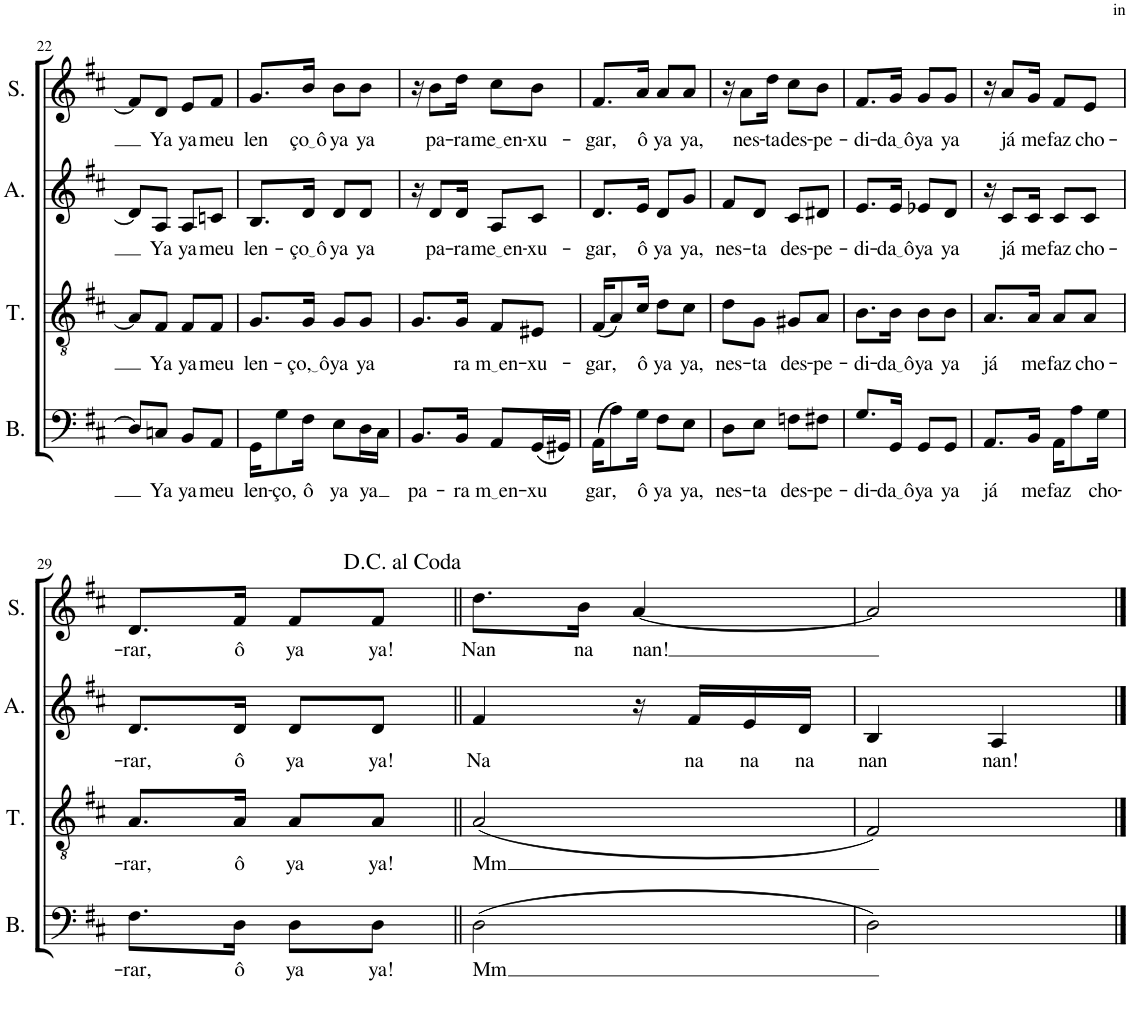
**kern	**text	**kern	**text	**kern	**text	**kern	**text
*part4	*part4	*part3	*part3	*part2	*part2	*part1	*part1
*staff4	*staff4	*staff3	*staff3	*staff2	*staff2	*staff1	*staff1
*I"B.	*	*I"T.	*	*I"A.	*	*I"S.	*
*I'B.	*	*I'T.	*	*I'A.	*	*I'S.	*
!!LO:PB:g=z
*clefF4	*	*clefGv2	*	*clefG2	*	*clefG2	*
*k[f#c#]	*	*k[f#c#]	*	*k[f#c#]	*	*k[f#c#]	*
*M2/4	*	*M2/4	*	*M2/4	*	*M2/4	*
=22	=22	=22	=22	=22	=22	=22	=22
8D/L]	.	8A/L]	.	8d/L]	.	8f#/L]	.
!	!LO:LY:b	!	!LO:LY:b	!	!LO:LY:b	!	!LO:LY:b
8Cn/J	Ya	8F#/J	Ya	8A/J	Ya	8d/J	Ya
!	!LO:LY:b	!	!LO:LY:b	!	!LO:LY:b	!	!LO:LY:b
8BB/L	ya	8F#/L	ya	8A/L	ya	8e/L	ya
!	!LO:LY:b	!	!LO:LY:b	!	!LO:LY:b	!	!LO:LY:b
8AA/J	meu	8F#/J	meu	8cn/J	meu	8f#/J	meu
=23	=23	=23	=23	=23	=23	=23	=23
!	!LO:LY:b	!	!LO:LY:b	!	!LO:LY:b	!	!LO:LY:b
16GG\KL	len-	8.G/L	len-	8.B/L	len-	8.g/L	len
!	!LO:LY:b	!	!	!	!	!	!
8G\	-ço,	.	.	.	.	.	.
!	!LO:LY:b	!	!LO:LY:b	!	!LO:LY:b	!	!LO:LY:b
16F#\Jk	ô	16G/Jk	ço, ô	16d/Jk	ço ô	16b/Jk	ço ô
!	!LO:LY:b	!	!LO:LY:b	!	!LO:LY:b	!	!LO:LY:b
8E\L	ya	8G/L	ya	8d/L	ya	8b\L	ya
!	!LO:LY:b	!	!LO:LY:b	!	!LO:LY:b	!	!LO:LY:b
16D\L	ya	8G/J	ya	8d/J	ya	8b\J	ya
16C#\JJ	.	.	.	.	.	.	.
=24	=24	=24	=24	=24	=24	=24	=24
!	!LO:LY:b	!	!	!	!	!	!
8.BB/L	pa-	8.G/L	.	16r	.	16r	.
!	!	!	!	!	!LO:LY:b	!	!LO:LY:b
.	.	.	.	8d/L	pa-	8b\L	pa-
!	!LO:LY:b	!	!LO:LY:b	!	!LO:LY:b	!	!LO:LY:b
16BB/Jk	-ra	16G/Jk	-ra	16d/Jk	-ra	16dd\Jk	-ra
!	!LO:LY:b	!	!LO:LY:b	!	!LO:LY:b	!	!LO:LY:b
8AA/L	m en	8F#/L	m en	8A/L	me en	8cc#\L	me en
!	!LO:LY:b	!	!LO:LY:b	!	!LO:LY:b	!	!LO:LY:b
(16GG/L	-xu	8E#X/J	-xu-	8c#/J	-xu-	8b\J	-xu-
16GG#X/JJ)	.	.	.	.	.	.	.
=25	=25	=25	=25	=25	=25	=25	=25
!	!LO:LY:b	!	!LO:LY:b	!	!LO:LY:b	!	!LO:LY:b
(16AA\KL	gar,	(16F#/KL	-gar,	8.d/L	-gar,	8.f#/L	-gar,
8A\)	.	8A/)	.	.	.	.	.
!	!LO:LY:b	!	!LO:LY:b	!	!LO:LY:b	!	!LO:LY:b
16G\Jk	ô	16c#/Jk	ô	16e/Jk	ô	16a/Jk	ô
!	!LO:LY:b	!	!LO:LY:b	!	!LO:LY:b	!	!LO:LY:b
8F#\L	ya	8d\L	ya	8d/L	ya	8a/L	ya
!	!LO:LY:b	!	!LO:LY:b	!	!LO:LY:b	!	!LO:LY:b
8E\J	ya,	8c#\J	ya,	8g/J	ya,	8a/J	ya,
=26	=26	=26	=26	=26	=26	=26	=26
!	!LO:LY:b	!	!LO:LY:b	!	!LO:LY:b	!	!
8D\L	nes-	8d\L	nes-	8f#/L	nes-	16r	.
!	!	!	!	!	!	!	!LO:LY:b
.	.	.	.	.	.	8a\L	nes-
!	!LO:LY:b	!	!LO:LY:b	!	!LO:LY:b	!	!
8E\J	-ta	8G\J	-ta	8d/J	-ta	.	.
!	!	!	!	!	!	!	!LO:LY:b
.	.	.	.	.	.	16dd\Jk	-ta
!	!LO:LY:b	!	!LO:LY:b	!	!LO:LY:b	!	!LO:LY:b
8Fn\L	des-	8G#X/L	des-	8c#/L	des-	8cc#\L	des-
!	!LO:LY:b	!	!LO:LY:b	!	!LO:LY:b	!	!LO:LY:b
8F#X\J	-pe-	8A/J	-pe-	8d#X/J	-pe-	8b\J	-pe-
=27	=27	=27	=27	=27	=27	=27	=27
!	!LO:LY:b	!	!LO:LY:b	!	!LO:LY:b	!	!LO:LY:b
8.G/L	-di-	8.B\L	-di-	8.e/L	-di-	8.f#/L	-di-
!	!LO:LY:b	!	!LO:LY:b	!	!LO:LY:b	!	!LO:LY:b
16GG/Jk	da ô	16B\Jk	da ô	16e/Jk	da ô	16g/Jk	da ô
!	!LO:LY:b	!	!LO:LY:b	!	!LO:LY:b	!	!LO:LY:b
8GG/L	ya	8B\L	ya	8e-X/L	ya	8g/L	ya
!	!LO:LY:b	!	!LO:LY:b	!	!LO:LY:b	!	!LO:LY:b
8GG/J	ya	8B\J	ya	8d/J	ya	8g/J	ya
=28	=28	=28	=28	=28	=28	=28	=28
!	!LO:LY:b	!	!LO:LY:b	!	!	!	!
8.AA/L	já	8.A/L	já	16r	.	16r	.
!	!	!	!	!	!LO:LY:b	!	!LO:LY:b
.	.	.	.	8c#/L	já	8a/L	já
!	!LO:LY:b	!	!LO:LY:b	!	!LO:LY:b	!	!LO:LY:b
16BB/Jk	me	16A/Jk	me	16c#/Jk	me	16g/Jk	me
!	!LO:LY:b	!	!LO:LY:b	!	!LO:LY:b	!	!LO:LY:b
16AA\KL	faz	8A/L	faz	8c#/L	faz	8f#/L	faz
8A\	.	.	.	.	.	.	.
!	!	!	!LO:LY:b	!	!LO:LY:b	!	!LO:LY:b
.	.	8A/J	cho-	8c#/J	cho-	8e/J	cho-
!	!LO:LY:b	!	!	!	!	!	!
16G\Jk	cho-	.	.	.	.	.	.
!!LO:LB:g=z
=29	=29	=29	=29	=29	=29	=29	=29
!	!LO:LY:b	!	!LO:LY:b	!	!LO:LY:b	!	!LO:LY:b
8.F#\L	-rar,	8.A/L	-rar,	8.d/L	-rar,	8.d/L	-rar,
!	!LO:LY:b	!	!LO:LY:b	!	!LO:LY:b	!	!LO:LY:b
16D\Jk	ô	16A/Jk	ô	16d/Jk	ô	16f#/Jk	ô
!	!LO:LY:b	!	!LO:LY:b	!	!LO:LY:b	!	!LO:LY:b
8D\L	ya	8A/L	ya	8d/L	ya	8f#/L	ya
!	!LO:LY:b	!	!LO:LY:b	!	!LO:LY:b	!	!LO:LY:b
8D\J	ya!	8A/J	ya!	8d/J	ya!	8f#/J	ya!
=30||	=30||	=30||	=30||	=30||	=30||	=30||	=30||
!	!LO:LY:b	!	!LO:LY:b	!	!LO:LY:b	!	!LO:LY:b
(2D\	Mm	(2A/	Mm	4f#/	Na	8.dd\L	Nan
!	!	!	!	!	!	!	!LO:LY:b
.	.	.	.	.	.	16b\Jk	na
!	!	!	!	!	!	!	!LO:LY:b
.	.	.	.	16r	.	[4a/	nan!
!	!	!	!	!	!LO:LY:b	!	!
.	.	.	.	16f#/LL	na	.	.
!	!	!	!	!	!LO:LY:b	!	!
.	.	.	.	16e/	na	.	.
!	!	!	!	!	!LO:LY:b	!	!
.	.	.	.	16d/JJ	na	.	.
=31	=31	=31	=31	=31	=31	=31	=31
!	!	!	!	!	!LO:LY:b	!	!
2D\)	.	2F#/)	.	4B/	nan	2a/]	.
!	!	!	!	!	!LO:LY:b	!	!
.	.	.	.	4A/	nan!	.	.
==	==	==	==	==	==	==	==
*-	*-	*-	*-	*-	*-	*-	*-
